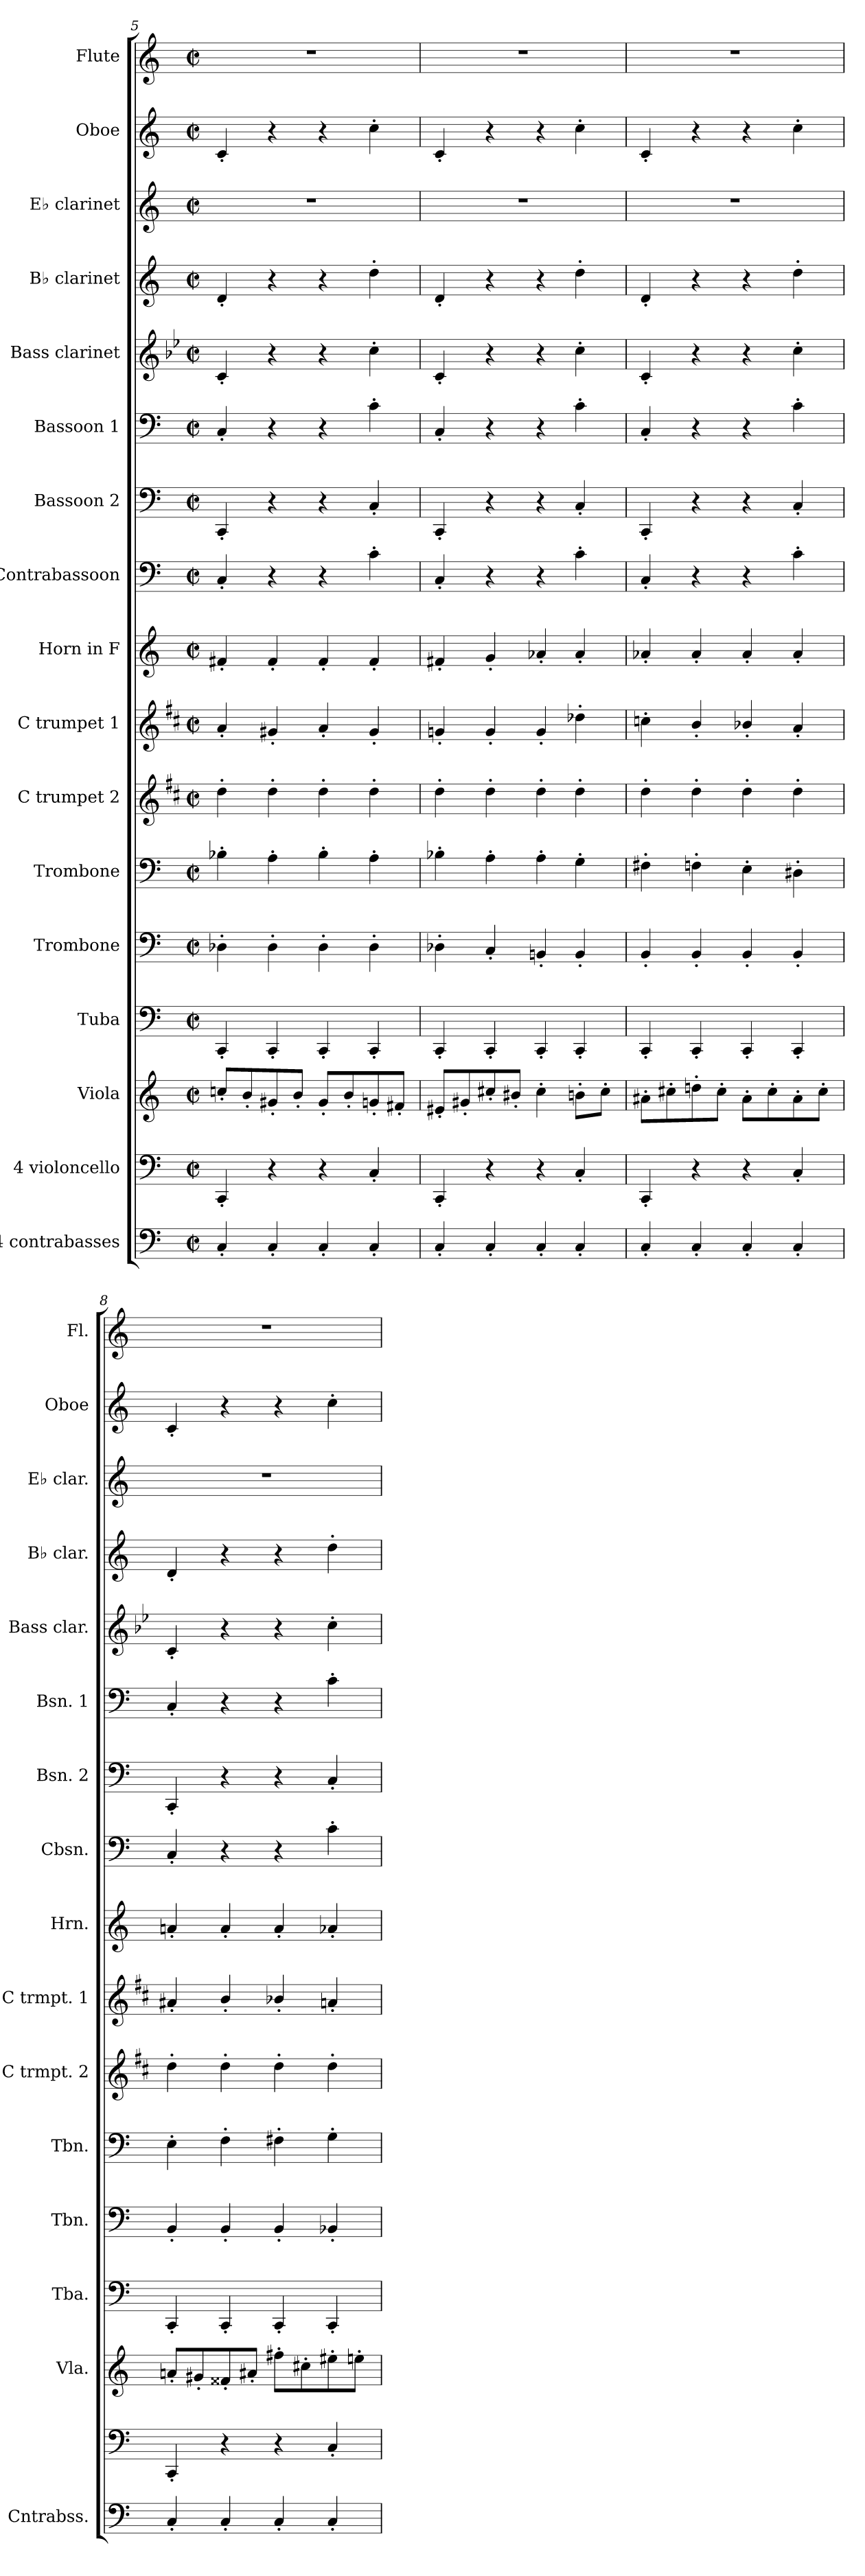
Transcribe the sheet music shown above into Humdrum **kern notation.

**kern	**kern	**kern	**kern	**kern	**kern	**kern	**kern	**kern	**kern	**kern	**kern	**kern	**kern	**kern	**kern	**kern
*part17	*part16	*part15	*part14	*part13	*part12	*part11	*part10	*part9	*part8	*part7	*part6	*part5	*part4	*part3	*part2	*part1
*staff17	*staff16	*staff15	*staff14	*staff13	*staff12	*staff11	*staff10	*staff9	*staff8	*staff7	*staff6	*staff5	*staff4	*staff3	*staff2	*staff1
*I"4 contrabasses	*I"4 violoncello	*I"Viola	*I"Tuba	*I"Trombone	*I"Trombone	*I"C trumpet 2	*I"C trumpet 1	*I"Horn in F	*I"Contrabassoon	*I"Bassoon 2	*I"Bassoon 1	*I"Bass clarinet	*I"B♭ clarinet	*I"E♭ clarinet	*I"Oboe	*I"Flute
*I'Cntrabss.	*	*I'Vla.	*I'Tba.	*I'Tbn.	*I'Tbn.	*I'C trmpt. 2	*I'C trmpt. 1	*I'Hrn.	*I'Cbsn.	*I'Bsn. 2	*I'Bsn. 1	*I'Bass clar.	*I'B♭ clar.	*I'E♭ clar.	*I'Oboe	*I'Fl.
*clefF4	*clefF4	*clefG2	*clefF4	*clefF4	*clefF4	*clefG2	*clefG2	*clefG2	*clefF4	*clefF4	*clefF4	*clefG2	*clefG2	*clefG2	*clefG2	*clefG2
*ITrd7c12	*	*	*	*	*	*ITrd1c2	*ITrd1c2	*ITrd4c7	*ITrd7c12	*	*	*ITrd8c14	*ITrd1c2	*ITrd1c2	*	*
*k[]	*k[]	*k[]	*k[]	*k[]	*k[]	*k[]	*k[]	*k[b-]	*k[]	*k[]	*k[]	*k[b-e-]	*k[b-e-]	*k[b-e-]	*k[]	*k[]
*M2/2	*M2/2	*M2/2	*M2/2	*M2/2	*M2/2	*M2/2	*M2/2	*M2/2	*M2/2	*M2/2	*M2/2	*M2/2	*M2/2	*M2/2	*M2/2	*M2/2
*met(c|)	*met(c|)	*met(c|)	*met(c|)	*met(c|)	*met(c|)	*met(c|)	*met(c|)	*met(c|)	*met(c|)	*met(c|)	*met(c|)	*met(c|)	*met(c|)	*met(c|)	*met(c|)	*met(c|)
=5	=5	=5	=5	=5	=5	=5	=5	=5	=5	=5	=5	=5	=5	=5	=5	=5
4CC'/	4CC'/	8ccn'/L	4CC'/	4D-X'\	4B-X'\	4cc'\	4g'/	4Bn'/	4CC'/	4CC'/	4C'/	4C'/	4c'/	1r	4c'/	1r
.	.	8b'/	.	.	.	.	.	.	.	.	.	.	.	.	.	.
4CC'/	4r	8g#X'/	4CC'/	4D-'\	4A'\	4cc'\	4f#X'/	4B'/	4r	4r	4r	4r	4r	.	4r	.
.	.	8b'/J	.	.	.	.	.	.	.	.	.	.	.	.	.	.
4CC'/	4r	8g#'/L	4CC'/	4D-'\	4B-'\	4cc'\	4g'/	4B'/	4r	4r	4r	4r	4r	.	4r	.
.	.	8b'/	.	.	.	.	.	.	.	.	.	.	.	.	.	.
4CC'/	4C'/	8gn'/	4CC'/	4D-'\	4A'\	4cc'\	4f#'/	4B'/	4C'\	4C'/	4c'\	4c'\	4cc'\	.	4cc'\	.
.	.	8f#X'/J	.	.	.	.	.	.	.	.	.	.	.	.	.	.
!!LO:PB:g=z
=6	=6	=6	=6	=6	=6	=6	=6	=6	=6	=6	=6	=6	=6	=6	=6	=6
4CC'/	4CC'/	8e#X'/L	4CC'/	4D-X'\	4B-X'\	4cc'\	4fn'/	4Bn'/	4CC'/	4CC'/	4C'/	4C'/	4c'/	1r	4c'/	1r
.	.	8g#X'/	.	.	.	.	.	.	.	.	.	.	.	.	.	.
4CC'/	4r	8cc#X'/	4CC'/	4C'/	4A'\	4cc'\	4f'/	4c'/	4r	4r	4r	4r	4r	.	4r	.
.	.	8b#X'/J	.	.	.	.	.	.	.	.	.	.	.	.	.	.
4CC'/	4r	4cc#'\	4CC'/	4BBn'/	4A'\	4cc'\	4f'/	4d-X'/	4r	4r	4r	4r	4r	.	4r	.
4CC'/	4C'/	8bn'\L	4CC'/	4BB'/	4G'\	4cc'\	4cc-X'\	4d-'/	4C'\	4C'/	4c'\	4c'\	4cc'\	.	4cc'\	.
.	.	8cc#'\J	.	.	.	.	.	.	.	.	.	.	.	.	.	.
=7	=7	=7	=7	=7	=7	=7	=7	=7	=7	=7	=7	=7	=7	=7	=7	=7
4CC'/	4CC'/	8a#X'\L	4CC'/	4BB'/	4F#X'\	4cc'\	4b-X'\	4d-X'/	4CC'/	4CC'/	4C'/	4C'/	4c'/	1r	4c'/	1r
.	.	8cc#X'\	.	.	.	.	.	.	.	.	.	.	.	.	.	.
4CC'/	4r	8ddn'\	4CC'/	4BB'/	4Fn'\	4cc'\	4a'/	4d-'/	4r	4r	4r	4r	4r	.	4r	.
.	.	8cc#'\J	.	.	.	.	.	.	.	.	.	.	.	.	.	.
4CC'/	4r	8a#'\L	4CC'/	4BB'/	4E'\	4cc'\	4a-X'/	4d-'/	4r	4r	4r	4r	4r	.	4r	.
.	.	8cc#'\	.	.	.	.	.	.	.	.	.	.	.	.	.	.
4CC'/	4C'/	8a#'\	4CC'/	4BB'/	4D#X'\	4cc'\	4g'/	4d-'/	4C'\	4C'/	4c'\	4c'\	4cc'\	.	4cc'\	.
.	.	8cc#'\J	.	.	.	.	.	.	.	.	.	.	.	.	.	.
=8	=8	=8	=8	=8	=8	=8	=8	=8	=8	=8	=8	=8	=8	=8	=8	=8
4CC'/	4CC'/	8an'/L	4CC'/	4BB'/	4E'\	4cc'\	4g#X'/	4dn'/	4CC'/	4CC'/	4C'/	4C'/	4c'/	1r	4c'/	1r
.	.	8g#X'/	.	.	.	.	.	.	.	.	.	.	.	.	.	.
4CC'/	4r	8f##X'/	4CC'/	4BB'/	4F'\	4cc'\	4a'/	4d'/	4r	4r	4r	4r	4r	.	4r	.
.	.	8a#X'/J	.	.	.	.	.	.	.	.	.	.	.	.	.	.
4CC'/	4r	8ff#X'\L	4CC'/	4BB'/	4F#X'\	4cc'\	4a-X'/	4d'/	4r	4r	4r	4r	4r	.	4r	.
.	.	8cc#X'\	.	.	.	.	.	.	.	.	.	.	.	.	.	.
4CC'/	4C'/	8ee#X'\	4CC'/	4BB-X'/	4G'\	4cc'\	4gn'/	4d-X'/	4C'\	4C'/	4c'\	4c'\	4cc'\	.	4cc'\	.
.	.	8een'\J	.	.	.	.	.	.	.	.	.	.	.	.	.	.
=	=	=	=	=	=	=	=	=	=	=	=	=	=	=	=	=
*-	*-	*-	*-	*-	*-	*-	*-	*-	*-	*-	*-	*-	*-	*-	*-	*-
